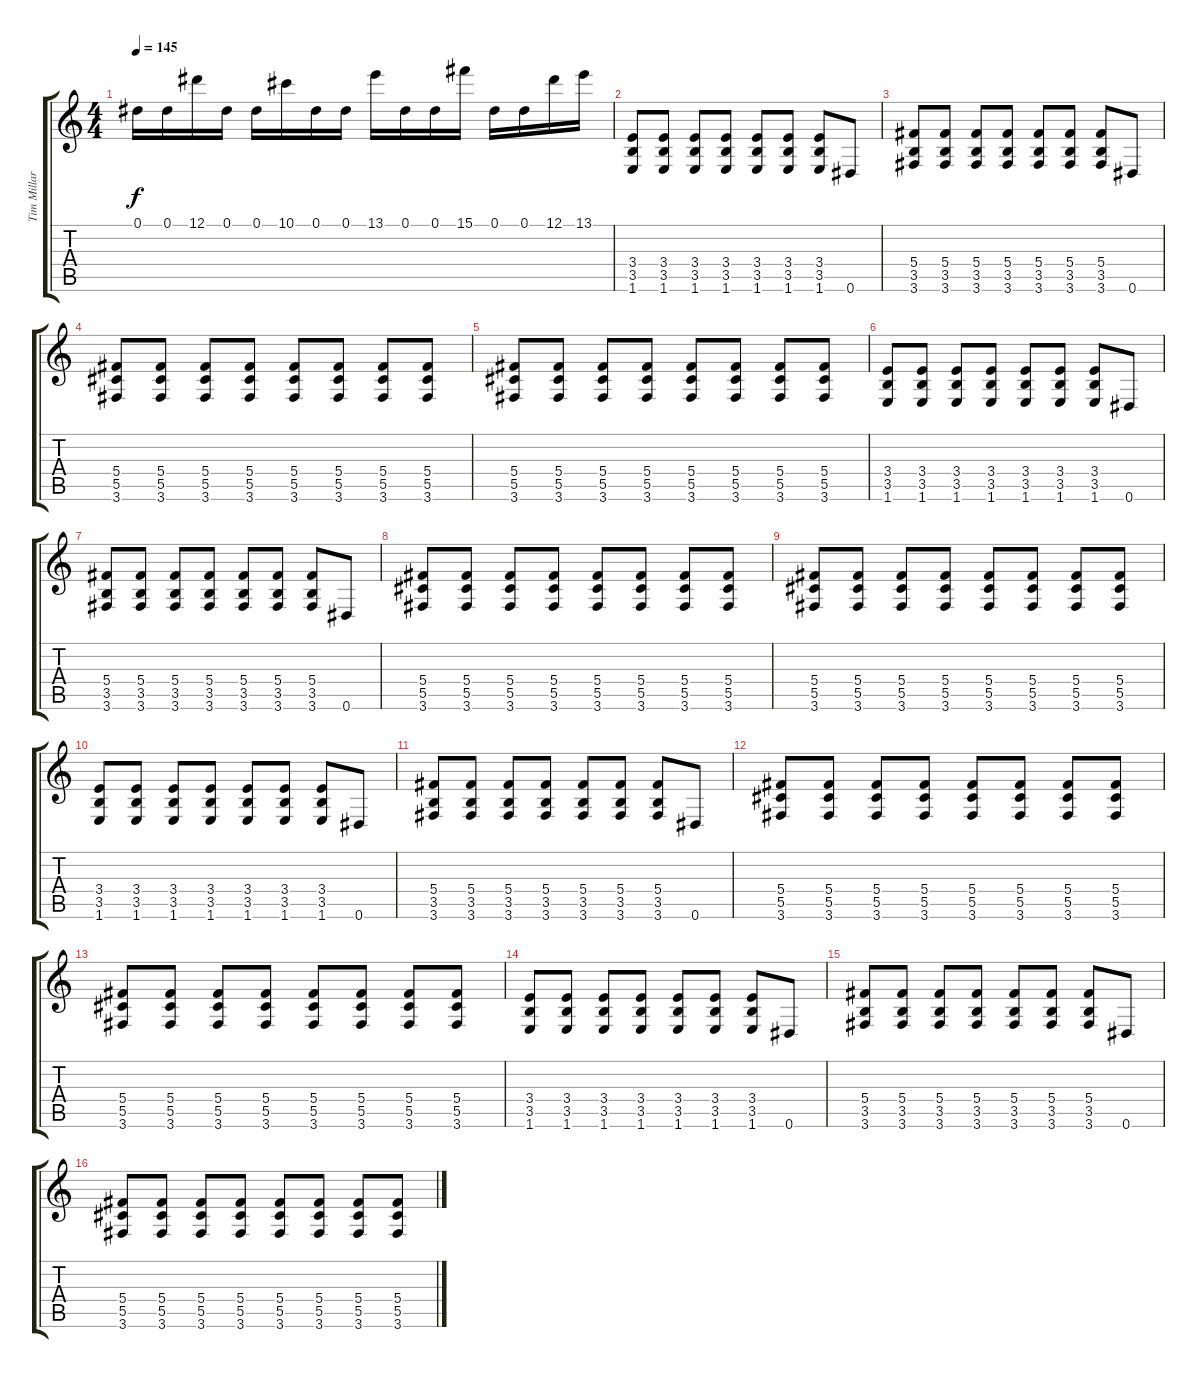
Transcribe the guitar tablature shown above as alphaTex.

\track ("Tim Millar" "Tim Millar") {instrument distortionguitar}
\staff {score tabs}
\tuning (Eb4 Bb3 Gb3 Db3 Ab2 Eb2) {hide}
\ts (4 4)
\tempo 145
\clef g2
\ks c
0.1.16{dy f} 0.1.16 12.1.16 0.1.16 0.1.16 10.1.16 0.1.16 0.1.16 13.1.16 0.1.16 0.1.16 15.1.16 0.1.16 0.1.16 12.1.16 13.1.16 |
(3.4 3.5 1.6).8 (3.4 3.5 1.6).8 (3.4 3.5 1.6).8 (3.4 3.5 1.6).8 (3.4 3.5 1.6).8 (3.4 3.5 1.6).8 (3.4 3.5 1.6).8 0.6.8 |
(5.4 3.5 3.6).8 (5.4 3.5 3.6).8 (5.4 3.5 3.6).8 (5.4 3.5 3.6).8 (5.4 3.5 3.6).8 (5.4 3.5 3.6).8 (5.4 3.5 3.6).8 0.6.8 |
(5.4 5.5 3.6).8 (5.4 5.5 3.6).8 (5.4 5.5 3.6).8 (5.4 5.5 3.6).8 (5.4 5.5 3.6).8 (5.4 5.5 3.6).8 (5.4 5.5 3.6).8 (5.4 5.5 3.6).8 |
(5.4 5.5 3.6).8 (5.4 5.5 3.6).8 (5.4 5.5 3.6).8 (5.4 5.5 3.6).8 (5.4 5.5 3.6).8 (5.4 5.5 3.6).8 (5.4 5.5 3.6).8 (5.4 5.5 3.6).8 |
(3.4 3.5 1.6).8 (3.4 3.5 1.6).8 (3.4 3.5 1.6).8 (3.4 3.5 1.6).8 (3.4 3.5 1.6).8 (3.4 3.5 1.6).8 (3.4 3.5 1.6).8 0.6.8 |
(5.4 3.5 3.6).8 (5.4 3.5 3.6).8 (5.4 3.5 3.6).8 (5.4 3.5 3.6).8 (5.4 3.5 3.6).8 (5.4 3.5 3.6).8 (5.4 3.5 3.6).8 0.6.8 |
(5.4 5.5 3.6).8 (5.4 5.5 3.6).8 (5.4 5.5 3.6).8 (5.4 5.5 3.6).8 (5.4 5.5 3.6).8 (5.4 5.5 3.6).8 (5.4 5.5 3.6).8 (5.4 5.5 3.6).8 |
(5.4 5.5 3.6).8 (5.4 5.5 3.6).8 (5.4 5.5 3.6).8 (5.4 5.5 3.6).8 (5.4 5.5 3.6).8 (5.4 5.5 3.6).8 (5.4 5.5 3.6).8 (5.4 5.5 3.6).8 |
(3.4 3.5 1.6).8 (3.4 3.5 1.6).8 (3.4 3.5 1.6).8 (3.4 3.5 1.6).8 (3.4 3.5 1.6).8 (3.4 3.5 1.6).8 (3.4 3.5 1.6).8 0.6.8 |
(5.4 3.5 3.6).8 (5.4 3.5 3.6).8 (5.4 3.5 3.6).8 (5.4 3.5 3.6).8 (5.4 3.5 3.6).8 (5.4 3.5 3.6).8 (5.4 3.5 3.6).8 0.6.8 |
(5.4 5.5 3.6).8 (5.4 5.5 3.6).8 (5.4 5.5 3.6).8 (5.4 5.5 3.6).8 (5.4 5.5 3.6).8 (5.4 5.5 3.6).8 (5.4 5.5 3.6).8 (5.4 5.5 3.6).8 |
(5.4 5.5 3.6).8 (5.4 5.5 3.6).8 (5.4 5.5 3.6).8 (5.4 5.5 3.6).8 (5.4 5.5 3.6).8 (5.4 5.5 3.6).8 (5.4 5.5 3.6).8 (5.4 5.5 3.6).8 |
(3.4 3.5 1.6).8 (3.4 3.5 1.6).8 (3.4 3.5 1.6).8 (3.4 3.5 1.6).8 (3.4 3.5 1.6).8 (3.4 3.5 1.6).8 (3.4 3.5 1.6).8 0.6.8 |
(5.4 3.5 3.6).8 (5.4 3.5 3.6).8 (5.4 3.5 3.6).8 (5.4 3.5 3.6).8 (5.4 3.5 3.6).8 (5.4 3.5 3.6).8 (5.4 3.5 3.6).8 0.6.8 |
(5.4 5.5 3.6).8 (5.4 5.5 3.6).8 (5.4 5.5 3.6).8 (5.4 5.5 3.6).8 (5.4 5.5 3.6).8 (5.4 5.5 3.6).8 (5.4 5.5 3.6).8 (5.4 5.5 3.6).8
